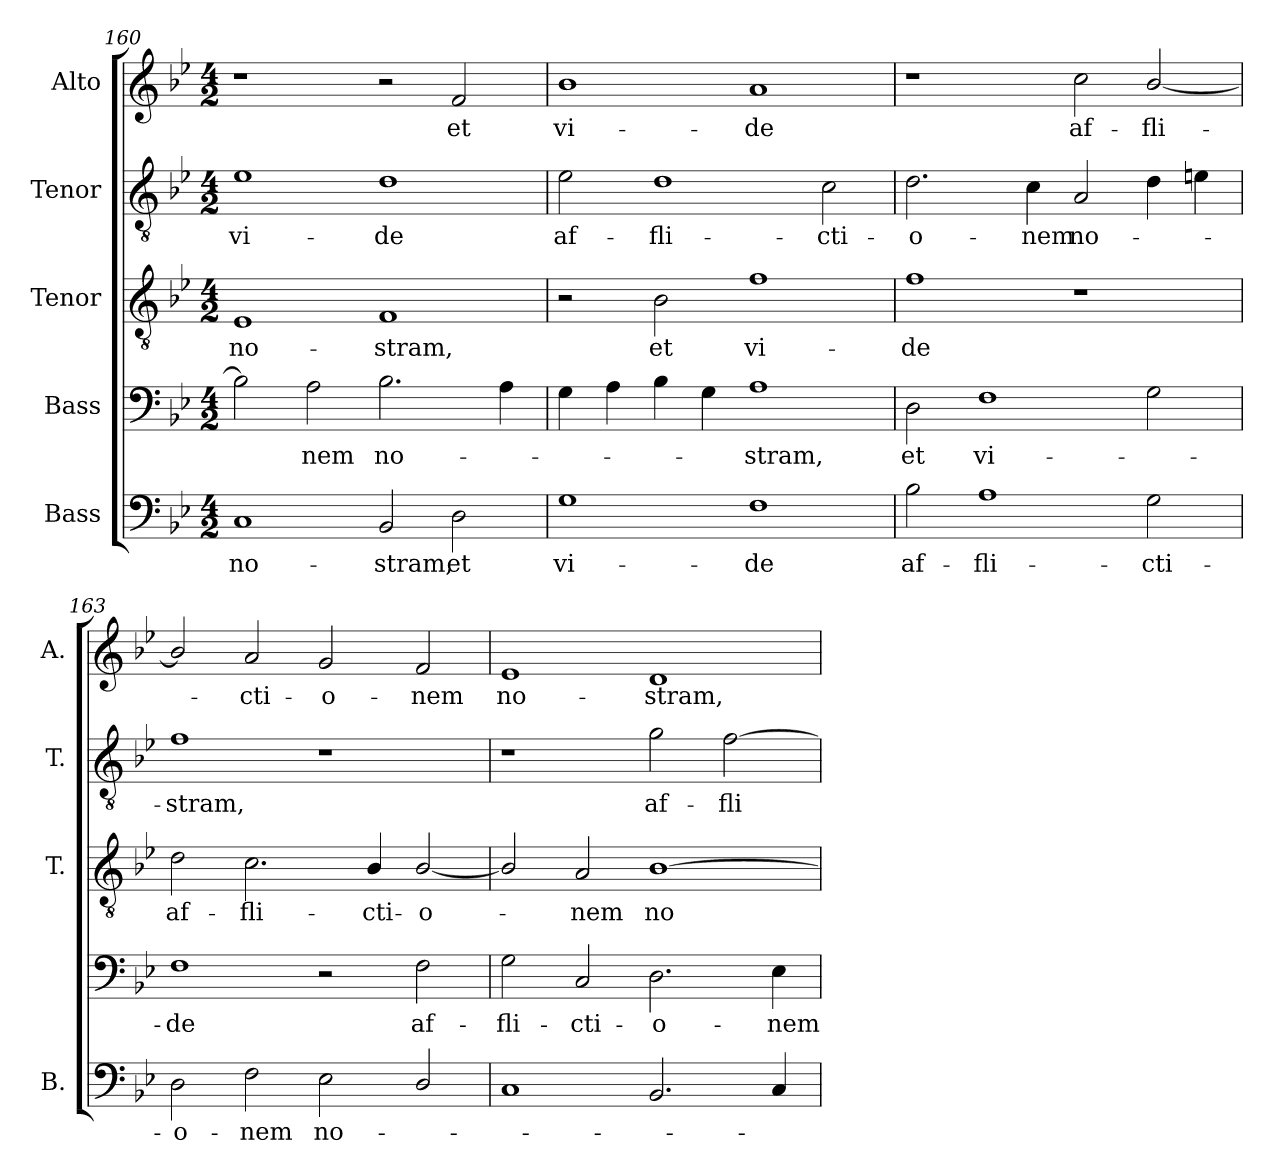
**kern	**text	**kern	**text	**kern	**text	**kern	**text	**kern	**text
*part5	*part5	*part4	*part4	*part3	*part3	*part2	*part2	*part1	*part1
*staff5	*staff5	*staff4	*staff4	*staff3	*staff3	*staff2	*staff2	*staff1	*staff1
*I"Bass	*	*I"Bass	*	*I"Tenor	*	*I"Tenor	*	*I"Alto	*
*I'B.	*	*	*	*I'T.	*	*I'T.	*	*I'A.	*
*clefF4	*	*clefF4	*	*clefGv2	*	*clefGv2	*	*clefG2	*
*	*	*	*	*ITrd7c12	*	*ITrd7c12	*	*	*
*k[b-e-]	*	*k[b-e-]	*	*k[b-e-]	*	*k[b-e-]	*	*k[b-e-]	*
*B-:	*	*B-:	*	*B-:	*	*B-:	*	*B-:	*
*M4/2	*	*M4/2	*	*M4/2	*	*M4/2	*	*M4/2	*
=160	=160	=160	=160	=160	=160	=160	=160	=160	=160
!	!LO:LY:b:color=#000000	!	!	!	!	!	!	!	!
!	!	!	!	!	!LO:LY:b:color=#000000	!	!	!	!
!	!	!	!	!	!	!	!LO:LY:b:color=#000000	!	!
1Ci	no-	2B-i\]	.	1EE-i	no-	1E-i	vi-	1r	.
!	!	!	!LO:LY:b:color=#000000	!	!	!	!	!	!
.	.	2Ai\	-nem	.	.	.	.	.	.
!	!LO:LY:b:color=#000000	!	!	!	!	!	!	!	!
!	!	!	!LO:LY:b:color=#000000	!	!	!	!	!	!
!	!	!	!	!	!LO:LY:b:color=#000000	!	!	!	!
!	!	!	!	!	!	!	!LO:LY:b:color=#000000	!	!
2BB-i/	-stram,	2.B-i\	no-	1FFi	-stram,	1Di	-de	2r	.
!	!LO:LY:b:color=#000000	!	!	!	!	!	!	!	!
!	!	!	!	!	!	!	!	!	!LO:LY:b:color=#000000
2Di\	et	.	.	.	.	.	.	2fi/	et
.	.	4Ai\	.	.	.	.	.	.	.
=161	=161	=161	=161	=161	=161	=161	=161	=161	=161
!	!LO:LY:b:color=#000000	!	!	!	!	!	!	!	!
!	!	!	!	!	!	!	!LO:LY:b:color=#000000	!	!
!	!	!	!	!	!	!	!	!	!LO:LY:b:color=#000000
1Gi	vi-	4Gi\	.	2r	.	2E-i\	af-	1b-i	vi-
.	.	4Ai\	.	.	.	.	.	.	.
!	!	!	!	!	!LO:LY:b:color=#000000	!	!	!	!
!	!	!	!	!	!	!	!LO:LY:b:color=#000000	!	!
.	.	4B-i\	.	2BB-i\	et	1Di	-fli-	.	.
.	.	4Gi\	.	.	.	.	.	.	.
!	!LO:LY:b:color=#000000	!	!	!	!	!	!	!	!
!	!	!	!LO:LY:b:color=#000000	!	!	!	!	!	!
!	!	!	!	!	!LO:LY:b:color=#000000	!	!	!	!
!	!	!	!	!	!	!	!	!	!LO:LY:b:color=#000000
1Fi	-de	1Ai	-stram,	1Fi	vi-	.	.	1ai	-de
!	!	!	!	!	!	!	!LO:LY:b:color=#000000	!	!
.	.	.	.	.	.	2Ci\	-cti-	.	.
=162	=162	=162	=162	=162	=162	=162	=162	=162	=162
!	!LO:LY:b:color=#000000	!	!	!	!	!	!	!	!
!	!	!	!LO:LY:b:color=#000000	!	!	!	!	!	!
!	!	!	!	!	!LO:LY:b:color=#000000	!	!	!	!
!	!	!	!	!	!	!	!LO:LY:b:color=#000000	!	!
2B-i\	af-	2Di\	et	1Fi	-de	2.Di\	-o-	1r	.
!	!LO:LY:b:color=#000000	!	!	!	!	!	!	!	!
!	!	!	!LO:LY:b:color=#000000	!	!	!	!	!	!
1Ai	-fli-	1Fi	vi-	.	.	.	.	.	.
!	!	!	!	!	!	!	!LO:LY:b:color=#000000	!	!
.	.	.	.	.	.	4Ci\	-nem	.	.
!	!	!	!	!	!	!	!LO:LY:b:color=#000000	!	!
!	!	!	!	!	!	!	!	!	!LO:LY:b:color=#000000
.	.	.	.	1r	.	2AAi/	no-	2cci\	af-
!	!LO:LY:b:color=#000000	!	!	!	!	!	!	!	!
!	!	!	!	!	!	!	!	!	!LO:LY:b:color=#000000
2Gi\	-cti-	2Gi\	.	.	.	4Di\	.	[2b-i/	-fli-
.	.	.	.	.	.	4Eni\	.	.	.
!!LO:LB:g=z
=163	=163	=163	=163	=163	=163	=163	=163	=163	=163
!	!LO:LY:b:color=#000000	!	!	!	!	!	!	!	!
!	!	!	!LO:LY:b:color=#000000	!	!	!	!	!	!
!	!	!	!	!	!LO:LY:b:color=#000000	!	!	!	!
!	!	!	!	!	!	!	!LO:LY:b:color=#000000	!	!
2Di\	-o-	1Fi	-de	2Di\	af-	1Fi	-stram,	2b-i/]	.
!	!LO:LY:b:color=#000000	!	!	!	!	!	!	!	!
!	!	!	!	!	!LO:LY:b:color=#000000	!	!	!	!
!	!	!	!	!	!	!	!	!	!LO:LY:b:color=#000000
2Fi\	-nem	.	.	2.Ci\	-fli-	.	.	2ai/	-cti-
!	!LO:LY:b:color=#000000	!	!	!	!	!	!	!	!
!	!	!	!	!	!	!	!	!	!LO:LY:b:color=#000000
2E-i\	no-	2r	.	.	.	1r	.	2gi/	-o-
!	!	!	!	!	!LO:LY:b:color=#000000	!	!	!	!
.	.	.	.	4BB-i/	-cti-	.	.	.	.
!	!	!	!LO:LY:b:color=#000000	!	!	!	!	!	!
!	!	!	!	!	!LO:LY:b:color=#000000	!	!	!	!
!	!	!	!	!	!	!	!	!	!LO:LY:b:color=#000000
2Di/	.	2Fi\	af-	[2BB-i/	-o-	.	.	2fi/	-nem
=164	=164	=164	=164	=164	=164	=164	=164	=164	=164
!	!	!	!LO:LY:b:color=#000000	!	!	!	!	!	!
!	!	!	!	!	!	!	!	!	!LO:LY:b:color=#000000
1Ci	.	2Gi\	-fli-	2BB-i/]	.	1r	.	1e-i	no-
!	!	!	!LO:LY:b:color=#000000	!	!	!	!	!	!
!	!	!	!	!	!LO:LY:b:color=#000000	!	!	!	!
.	.	2Ci/	-cti-	2AAi/	-nem	.	.	.	.
!	!	!	!LO:LY:b:color=#000000	!	!	!	!	!	!
!	!	!	!	!	!LO:LY:b:color=#000000	!	!	!	!
!	!	!	!	!	!	!	!LO:LY:b:color=#000000	!	!
!	!	!	!	!	!	!	!	!	!LO:LY:b:color=#000000
2.BB-i/	.	2.Di\	-o-	[1BB-i	no-	2Gi\	af-	1di	-stram,
!	!	!	!	!	!	!	!LO:LY:b:color=#000000	!	!
.	.	.	.	.	.	[2Fi\	-fli-	.	.
!	!	!	!LO:LY:b:color=#000000	!	!	!	!	!	!
4Ci/	.	4E-i\	-nem	.	.	.	.	.	.
=	=	=	=	=	=	=	=	=	=
*-	*-	*-	*-	*-	*-	*-	*-	*-	*-
